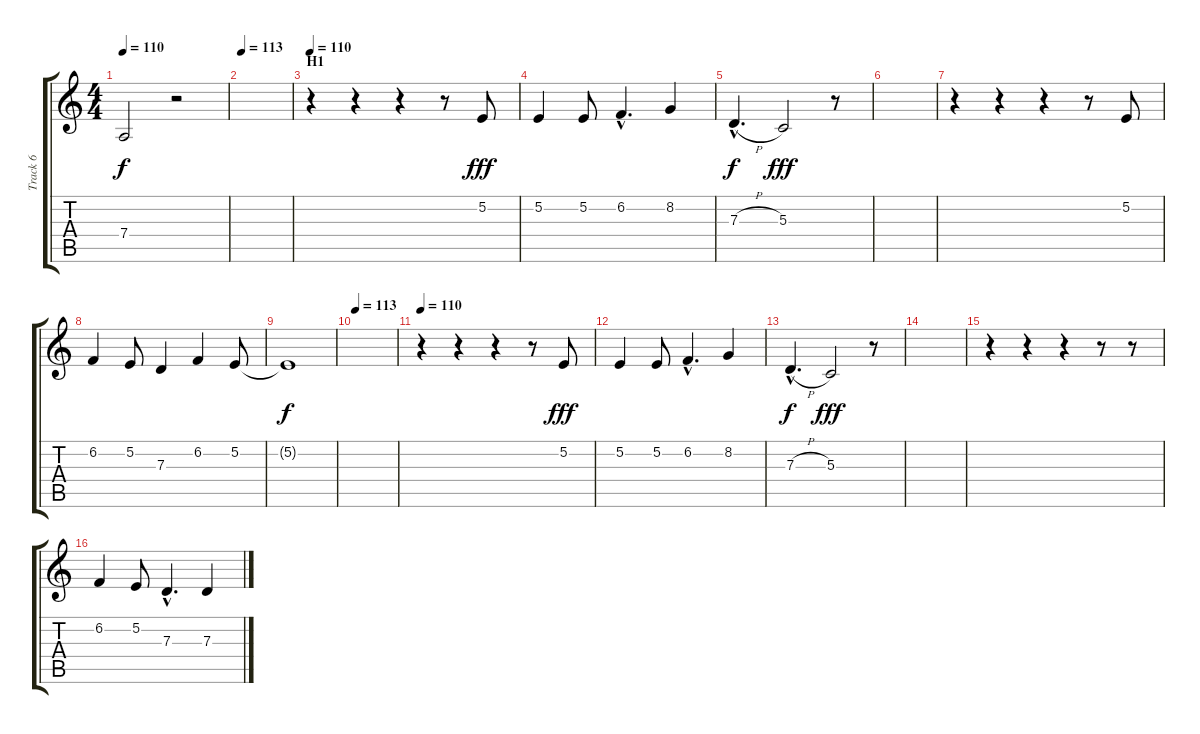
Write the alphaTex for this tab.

\track ("Track 6" "Track 6") {instrument stringensemble1}
\staff {score tabs}
\tuning (E4 B3 G3 D3 A2 E2) {hide}
\ts (4 4)
\tempo 110
\clef g2
\ks c
7.4{t}.2{dy f} r.2 |
\tempo 113
|
\section ("" "H1")
\tempo 110
r.4 r.4 r.4 r.8 5.2.8{dy fff} |
5.2.4 5.2.8 6.2{hac}.4{d} 8.2.4 |
7.3{h hac}.4{d dy f} 5.3.2{dy fff} r.8 |
|
r.4 r.4 r.4 r.8 5.2.8 |
6.2.4 5.2.8 7.3.4 6.2.4 5.2.8 |
5.2{t}.1{dy f} |
\tempo 113
|
\tempo 110
r.4 r.4 r.4 r.8 5.2.8{dy fff} |
5.2.4 5.2.8 6.2{hac}.4{d} 8.2.4 |
7.3{h hac}.4{d dy f} 5.3.2{dy fff} r.8 |
|
r.4 r.4 r.4 r.8 r.8 |
6.2.4 5.2.8 7.3{hac}.4{d} 7.3.4
